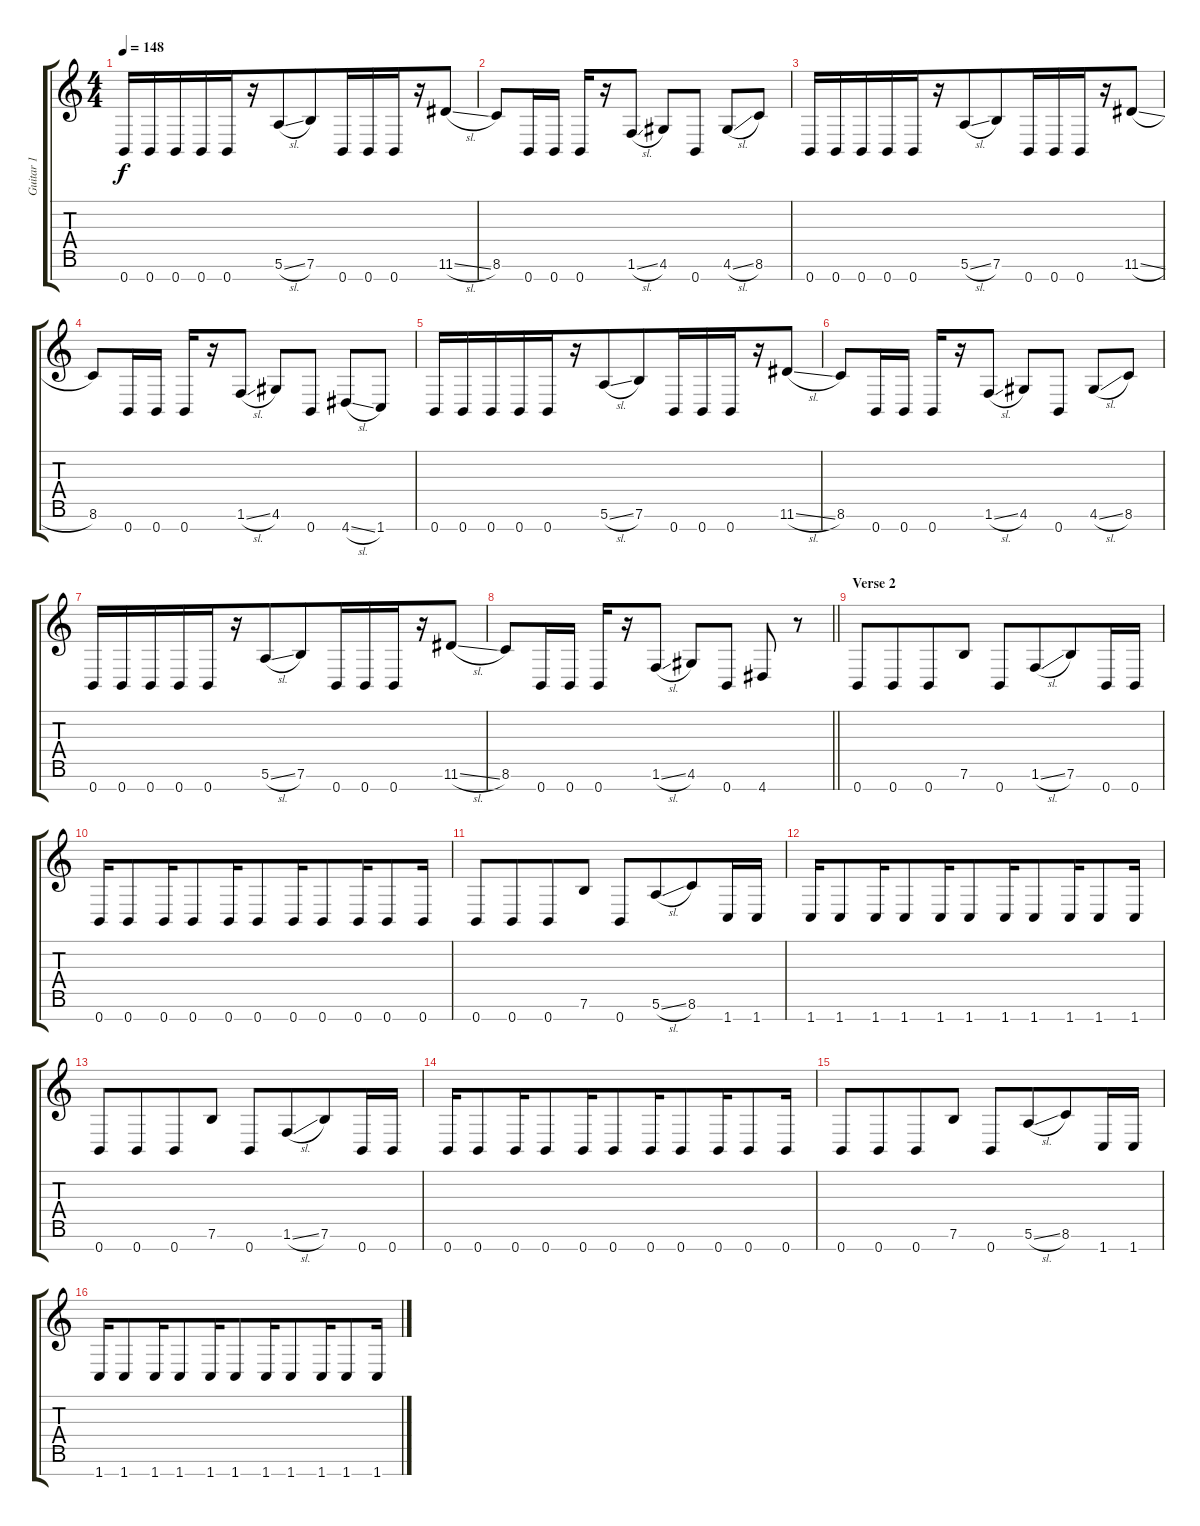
\track ("Guitar 1" "Guitar 1") {instrument distortionguitar}
\staff {score tabs}
\tuning (E4 B3 G3 D3 A2 E2 B1) {hide}
\ts (4 4)
\tempo 148
\clef g2
\ks c
0.7.16{dy f volume 13 balance 2} 0.7.16{beam merge} 0.7.16 0.7.16{beam merge} 0.7.16 r.16 5.6{sl}.8{beam merge} 7.6.8 0.7.16 0.7.16{beam merge} 0.7.16 r.16 11.6{sl}.8 |
8.6.8{beam merge} 0.7.16 0.7.16 0.7.16 r.16{beam merge} 1.6{sl}.8 4.6.8{beam merge} 0.7.8 4.6{sl}.8 8.6.8 |
0.7.16 0.7.16{beam merge} 0.7.16 0.7.16{beam merge} 0.7.16 r.16 5.6{sl}.8{beam merge} 7.6.8 0.7.16 0.7.16{beam merge} 0.7.16 r.16 11.6{sl}.8 |
8.6.8{beam merge} 0.7.16 0.7.16 0.7.16 r.16{beam merge} 1.6{sl}.8 4.6.8{beam merge} 0.7.8 4.7{sl}.8 1.7.8 |
0.7.16 0.7.16{beam merge} 0.7.16 0.7.16{beam merge} 0.7.16 r.16 5.6{sl}.8{beam merge} 7.6.8 0.7.16 0.7.16{beam merge} 0.7.16 r.16 11.6{sl}.8 |
8.6.8{beam merge} 0.7.16 0.7.16 0.7.16 r.16{beam merge} 1.6{sl}.8 4.6.8{beam merge} 0.7.8 4.6{sl}.8 8.6.8 |
0.7.16 0.7.16{beam merge} 0.7.16 0.7.16{beam merge} 0.7.16 r.16 5.6{sl}.8{beam merge} 7.6.8 0.7.16 0.7.16{beam merge} 0.7.16 r.16 11.6{sl}.8 |
\barLineRight lightlight
8.6.8{beam merge} 0.7.16 0.7.16 0.7.16 r.16{beam merge} 1.6{sl}.8 4.6.8{beam merge} 0.7.8 4.7.8{beam merge} r.8 |
\section ("" "Verse 2")
0.7.8 0.7.8{beam merge} 0.7.8 7.6.8 0.7.8{beam merge} 1.6{sl}.8{beam merge} 7.6.8 0.7.16 0.7.16 |
0.7.16{beam merge} 0.7.8{beam merge} 0.7.16{beam merge} 0.7.8 0.7.16 0.7.8{beam merge} 0.7.16{beam merge} 0.7.8{beam merge} 0.7.16 0.7.8 0.7.16 |
0.7.8 0.7.8{beam merge} 0.7.8 7.6.8 0.7.8{beam merge} 5.6{sl}.8{beam merge} 8.6.8 1.7.16 1.7.16 |
1.7.16{beam merge} 1.7.8{beam merge} 1.7.16{beam merge} 1.7.8 1.7.16 1.7.8{beam merge} 1.7.16{beam merge} 1.7.8{beam merge} 1.7.16 1.7.8 1.7.16 |
0.7.8 0.7.8{beam merge} 0.7.8 7.6.8 0.7.8{beam merge} 1.6{sl}.8{beam merge} 7.6.8 0.7.16 0.7.16 |
0.7.16{beam merge} 0.7.8{beam merge} 0.7.16{beam merge} 0.7.8 0.7.16 0.7.8{beam merge} 0.7.16{beam merge} 0.7.8{beam merge} 0.7.16 0.7.8 0.7.16 |
0.7.8 0.7.8{beam merge} 0.7.8 7.6.8 0.7.8{beam merge} 5.6{sl}.8{beam merge} 8.6.8 1.7.16 1.7.16 |
1.7.16{beam merge} 1.7.8{beam merge} 1.7.16{beam merge} 1.7.8 1.7.16 1.7.8{beam merge} 1.7.16{beam merge} 1.7.8{beam merge} 1.7.16{beam merge} 1.7.8 1.7.16
